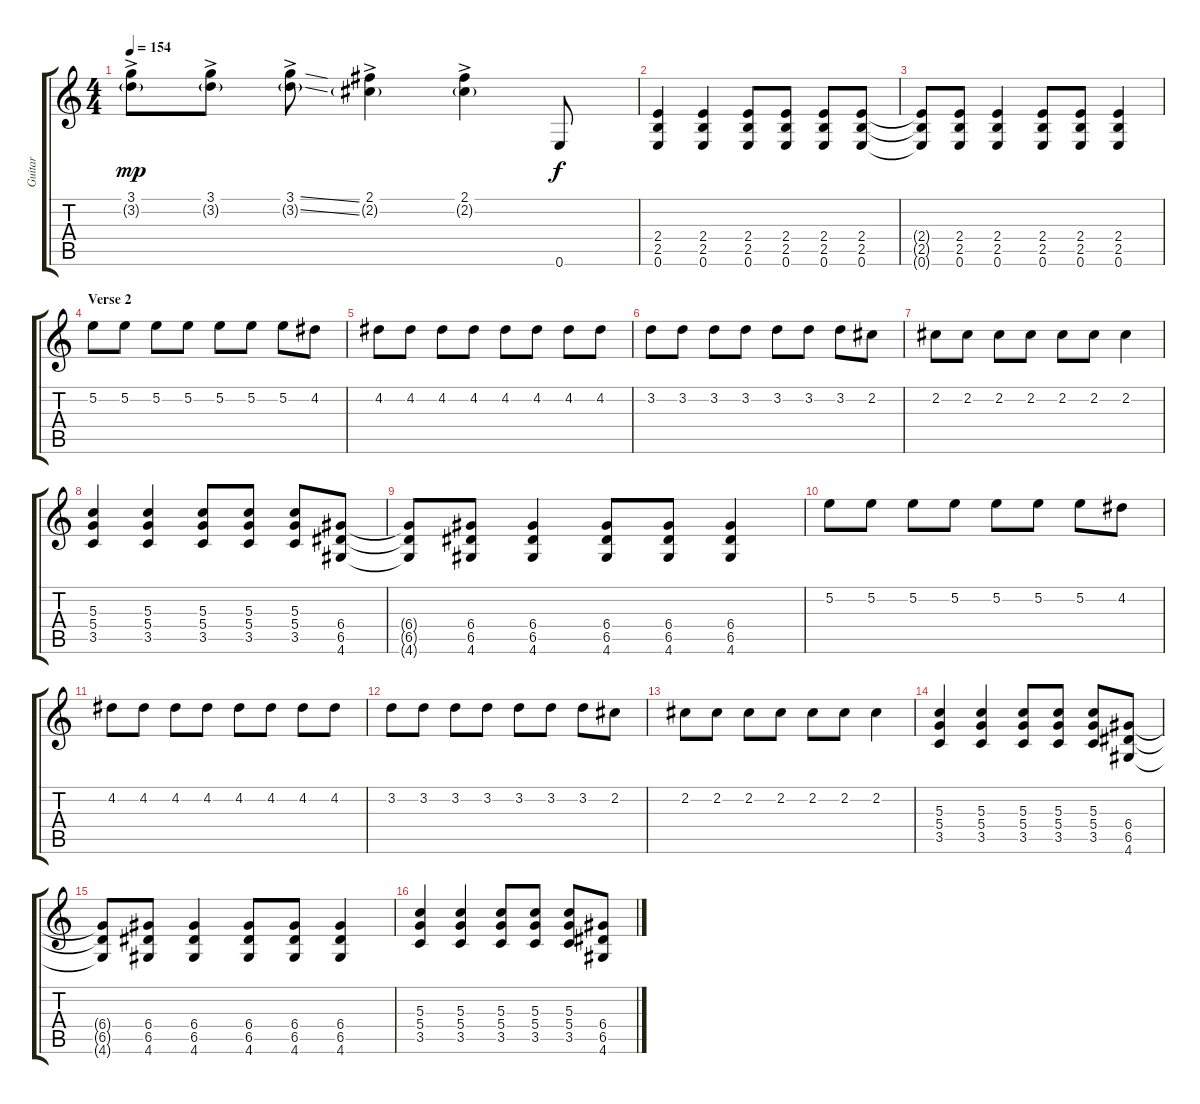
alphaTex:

\track ("Guitar" "Guitar") {instrument acousticguitarsteel}
\staff {score tabs}
\tuning (E4 B3 G3 D3 A2 E2) {hide}
\ts (4 4)
\tempo 154
\clef g2
\ks c
(3.1{ac} 3.2{g}).8{dy mp} (3.1{ac} 3.2{g}).8 (3.1{ss ac} 3.2{ss g}).8 (2.1{ac} 2.2{g}).4 (2.1{ac} 2.2{g}).4 0.6.8{dy f} |
(2.4 2.5 0.6).4 (2.4 2.5 0.6).4 (2.4 2.5 0.6).8 (2.4 2.5 0.6).8 (2.4 2.5 0.6).8 (2.4 2.5 0.6).8 |
(2.4{t} 2.5{t} 0.6{t}).8 (2.4 2.5 0.6).8 (2.4 2.5 0.6).4 (2.4 2.5 0.6).8 (2.4 2.5 0.6).8 (2.4 2.5 0.6).4 |
\section ("" "Verse 2")
5.2.8 5.2.8 5.2.8 5.2.8 5.2.8 5.2.8 5.2.8 4.2.8 |
4.2.8 4.2.8 4.2.8 4.2.8 4.2.8 4.2.8 4.2.8 4.2.8 |
3.2.8 3.2.8 3.2.8 3.2.8 3.2.8 3.2.8 3.2.8 2.2.8 |
2.2.8 2.2.8 2.2.8 2.2.8 2.2.8 2.2.8 2.2.4 |
(5.3 5.4 3.5).4 (5.3 5.4 3.5).4 (5.3 5.4 3.5).8 (5.3 5.4 3.5).8 (5.3 5.4 3.5).8 (6.4 6.5 4.6).8 |
(6.4{t} 6.5{t} 4.6{t}).8 (6.4 6.5 4.6).8 (6.4 6.5 4.6).4 (6.4 6.5 4.6).8 (6.4 6.5 4.6).8 (6.4 6.5 4.6).4 |
5.2.8 5.2.8 5.2.8 5.2.8 5.2.8 5.2.8 5.2.8 4.2.8 |
4.2.8 4.2.8 4.2.8 4.2.8 4.2.8 4.2.8 4.2.8 4.2.8 |
3.2.8 3.2.8 3.2.8 3.2.8 3.2.8 3.2.8 3.2.8 2.2.8 |
2.2.8 2.2.8 2.2.8 2.2.8 2.2.8 2.2.8 2.2.4 |
(5.3 5.4 3.5).4 (5.3 5.4 3.5).4 (5.3 5.4 3.5).8 (5.3 5.4 3.5).8 (5.3 5.4 3.5).8 (6.4 6.5 4.6).8 |
(6.4{t} 6.5{t} 4.6{t}).8 (6.4 6.5 4.6).8 (6.4 6.5 4.6).4 (6.4 6.5 4.6).8 (6.4 6.5 4.6).8 (6.4 6.5 4.6).4 |
(5.3 5.4 3.5).4 (5.3 5.4 3.5).4 (5.3 5.4 3.5).8 (5.3 5.4 3.5).8 (5.3 5.4 3.5).8 (6.4 6.5 4.6).8
